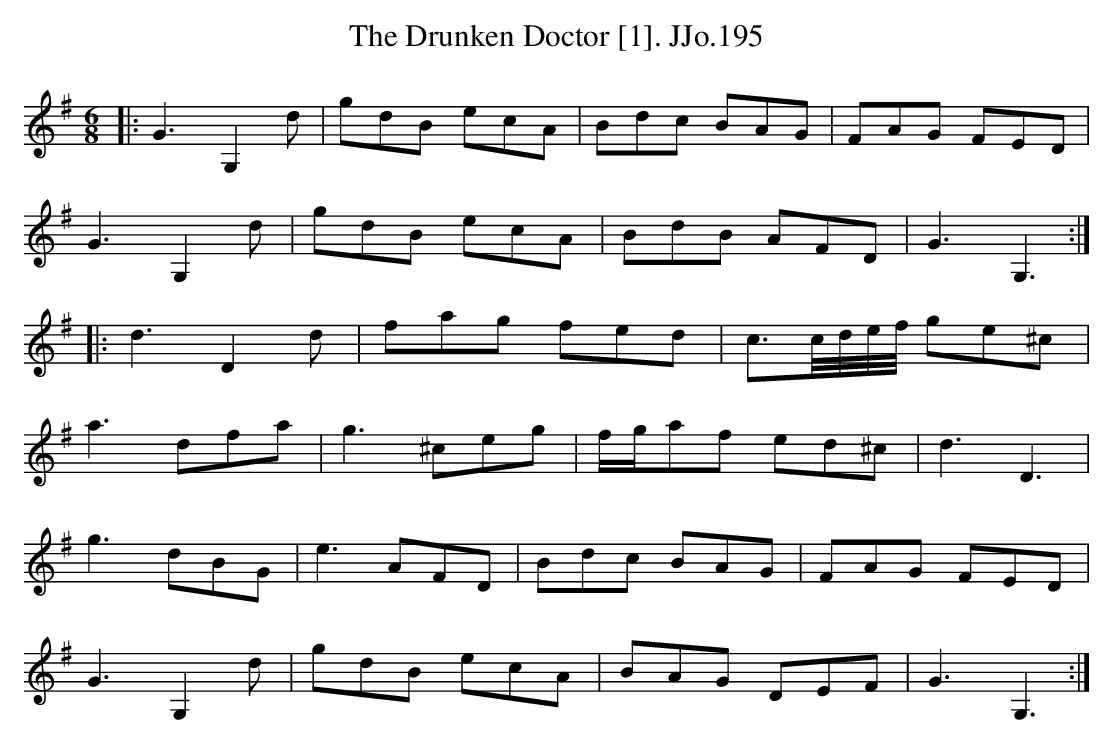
X:1
T: Drunken Doctor [1]. JJo.195, The
M:6/8
L:1/8
K:G
|:\
G3G,2d | gdB ecA | Bdc BAG | FAG FED |
G3G,2d | gdB ecA | BdB AFD | G3G,3 :|
|:\
d3D2d | fag fed | c3/c//d//e//f// ge^c |
a3dfa | g3^ceg | f/g/af ed^c | d3D3 |
g3dBG | e3AFD | Bdc BAG | FAG FED |
G3G,2d | gdB ecA | BAG DEF | G3G,3 :|
